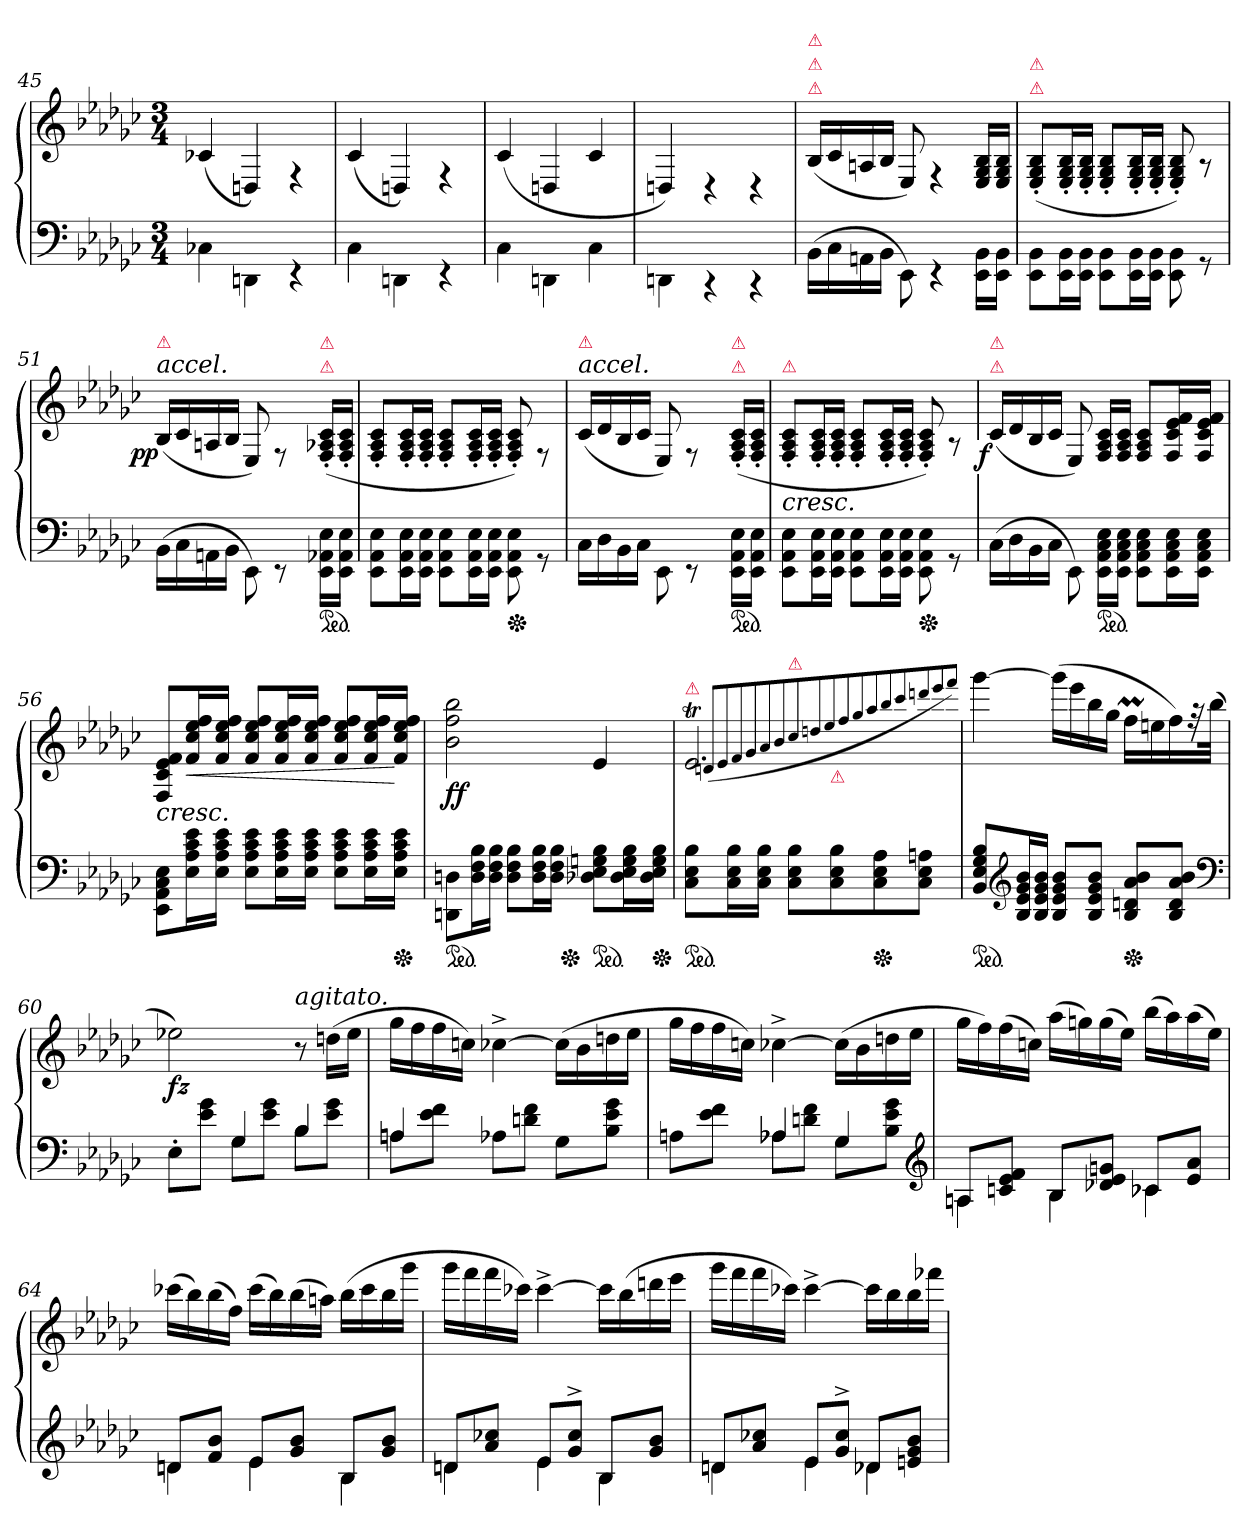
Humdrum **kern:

**kern	**kern	**dynam
*part1	*part1	*part1
*staff2	*staff1	*staff1/2
*clefF4	*clefG2	*
*k[b-e-a-d-g-c-]	*k[b-e-a-d-g-c-]	*
*e-:	*e-:	*
*M3/4	*M3/4	*
=45	=45	=45
4C-X\	(>4c-X/	.
4DDn\	4Dn/)	.
4rEE	4rF	.
=46	=46	=46
4C-\	(>4c-/	.
4DDn\	4Dn/)	.
4rEE	4rF	.
=47	=47	=47
4C-\	(>4c-/	.
4DDn\	4Dn/	.
4C-\	4c-/	.
=48	=48	=48
4DDn\	4Dn/)	.
4rCC	4rD	.
4rCC	4rD	.
=49	=49	=49
!	!LO:TX:a:i:color=crimson:t=⚠	!
!	!LO:TX:a:color=crimson:t=⚠	!
!	!LO:TX:a:color=crimson:t=⚠	!
(<16BB-\LL	(>16B-/LL	.
16C-\	16c-/	.
16AAn\	16An/	.
16BB-\JJ	16B-/JJ	.
8EE-\)	8E-/)	.
4rEE	4rF	.
16EE-\ 16BB-\LL	16E-/ 16G-/ 16B-/LL	.
16EE-\ 16BB-\JJ	16E-/ 16G-/ 16B-/JJ	.
=50	=50	=50
!	!LO:TX:a:i:color=crimson:t=⚠	!
!	!LO:TX:a:color=crimson:t=⚠	!
8EE-\ 8BB-\L	(>8E-'>/ 8G-'>/ 8B-'>/L	.
16EE-\ 16BB-\L	16E-'>/ 16G-'>/ 16B-'>/L	.
16EE-\ 16BB-\JJ	16E-'>/ 16G-'>/ 16B-'>/JJ	.
8EE-\ 8BB-\L	8E-'>/ 8G-'>/ 8B-'>/L	.
16EE-\ 16BB-\L	16E-'>/ 16G-'>/ 16B-'>/L	.
16EE-\ 16BB-\JJ	16E-'>/ 16G-'>/ 16B-'>/JJ	.
8EE-\ 8BB-\	8E-'>/ 8G-'>/ 8B-'>/)	.
8rGG	8rA	.
=51	=51	=51
!	!LO:TX:a:i:t=accel.	!
!	!LO:TX:a:color=crimson:t=⚠	!
!	!	!LO:DY:b:rj
(<16BB-\LL	(>16B-/LL	pp
16C-\	16c-/	.
16AAn\	16An/	.
16BB-\JJ	16B-/JJ	.
8EE-\)	8E-/)	.
!LO:N:vis=8	!LO:N:vis=8	!
4rEE	4rF	.
!	!LO:TX:a:i:color=crimson:t=⚠	!
!	!LO:TX:a:color=crimson:t=⚠	!
*ped	*	*
16EE-\ 16AA-X\ 16E-\LL	(>16F'>/ 16A-X'>/ 16c-'>/LL	.
16EE-\ 16AA-\ 16E-\JJ	16F'>/ 16A-'>/ 16c-'>/JJ	.
=52	=52	=52
8EE-\ 8AA-\ 8E-\L	8F'>/ 8A-'>/ 8c-'>/L	.
16EE-\ 16AA-\ 16E-\L	16F'>/ 16A-'>/ 16c-'>/L	.
16EE-\ 16AA-\ 16E-\JJ	16F'>/ 16A-'>/ 16c-'>/JJ	.
8EE-\ 8AA-\ 8E-\L	8F'>/ 8A-'>/ 8c-'>/L	.
16EE-\ 16AA-\ 16E-\L	16F'>/ 16A-'>/ 16c-'>/L	.
16EE-\ 16AA-\ 16E-\JJ	16F'>/ 16A-'>/ 16c-'>/JJ	.
*Xped	*	*
8EE-\ 8AA-\ 8E-\	8F'>/ 8A-'>/ 8c-'>/)	.
8rGG	8rF	.
=53	=53	=53
!	!LO:TX:a:i:t=accel.	!
!	!LO:TX:a:color=crimson:t=⚠	!
16C-\LL	(>16c-/LL	.
16D-\	16d-/	.
16BB-\	16B-/	.
16C-\JJ	16c-/JJ	.
8EE-\	8E-/)	.
!LO:N:vis=8	!LO:N:vis=8	!
4rEE	4rF	.
!	!LO:TX:a:i:color=crimson:t=⚠	!
!	!LO:TX:a:color=crimson:t=⚠	!
*ped	*	*
16EE-\ 16AA-\ 16E-\LL	(>16F'>/ 16A-'>/ 16c-'>/LL	.
16EE-\ 16AA-\ 16E-\JJ	16F'>/ 16A-'>/ 16c-'>/JJ	.
=54	=54	=54
!	!LO:TX:b:i:t=cresc.	!
!	!LO:TX:a:color=crimson:t=⚠	!
8EE-\ 8AA-\ 8E-\L	8F'>/ 8A-'>/ 8c-'>/L	.
16EE-\ 16AA-\ 16E-\L	16F'>/ 16A-'>/ 16c-'>/L	.
16EE-\ 16AA-\ 16E-\JJ	16F'>/ 16A-'>/ 16c-'>/JJ	.
8EE-\ 8AA-\ 8E-\L	8F'>/ 8A-'>/ 8c-'>/L	.
16EE-\ 16AA-\ 16E-\L	16F'>/ 16A-'>/ 16c-'>/L	.
16EE-\ 16AA-\ 16E-\JJ	16F'>/ 16A-'>/ 16c-'>/JJ	.
*Xped	*	*
8EE-\ 8AA-\ 8E-\	8F'>/ 8A-'>/ 8c-'>/)	.
8rGG	8rA	.
=55	=55	=55
!	!LO:TX:a:i:color=crimson:t=⚠	!
!	!LO:TX:a:color=crimson:t=⚠	!
!	!	!LO:DY:b:rj
(<16C-\LL	(>16c-/LL	f
16D-\	16d-/	.
16BB-\	16B-/	.
16C-\JJ	16c-/JJ	.
8EE-\)	8E-/)	.
*ped	*	*
16EE-\ 16AA-\ 16C-\ 16E-\LL	16F/ 16A-/ 16c-/LL	.
16EE-\ 16AA-\ 16C-\ 16E-\JJ	16F/ 16A-/ 16c-/JJ	.
8EE-\ 8AA-\ 8C-\ 8E-\L	8F/ 8A-/ 8c-/L	.
16EE-\ 16AA-\ 16C-\ 16E-\L	16F/ 16c-/ 16e-/ 16f/L	.
16EE-\ 16AA-\ 16C-\ 16E-\JJ	16F/ 16c-/ 16e-/ 16f/JJ	.
=56	=56	=56
!	!LO:TX:b:i:t=cresc.	!
8EE-\ 8AA-\ 8C-\ 8E-\L	8F/ 8c-/ 8e-/ 8f/L	.
!	!	!LO:HP:b
16E- 16A- 16c- 16e-L	16f/ 16cc-/ 16ee-/ 16ff/L	<
16E- 16A- 16c- 16e-JJ	16f/ 16cc-/ 16ee-/ 16ff/JJ	.
8E- 8A- 8c- 8e-L	8f/ 8cc-/ 8ee-/ 8ff/L	.
16E- 16A- 16c- 16e-L	16f/ 16cc-/ 16ee-/ 16ff/L	.
16E- 16A- 16c- 16e-JJ	16f/ 16cc-/ 16ee-/ 16ff/JJ	.
8E- 8A- 8c- 8e-L	8f/ 8cc-/ 8ee-/ 8ff/L	.
16E- 16A- 16c- 16e-L	16f/ 16cc-/ 16ee-/ 16ff/L	.
*Xped	*	*
16E- 16A- 16c- 16e-JJ	16f/ 16cc-/ 16ee-/ 16ff/JJ	[
=57	=57	=57
!	!	!LO:DY:b
*ped	*	*
*	*^	*
8DDn\ 8Dn\L	2b- 2ff 2bb-	4...ryy	ff
16D 16F 16B-L	.	.	.
16D 16F 16B-JJ	.	.	.
8D 8F 8B-L	.	.	.
16D 16F 16B-L	.	.	.
16D 16F 16B-JJ	.	.	.
*Xped	*	*	*
.	.	4ryy	.
*ped	*	*	*
8D-X 8E- 8Gn 8B-L	4e-	.	.
16D- 16E- 16G 16B-L	.	.	.
*Xped	*	*	*
16D- 16E- 16G 16B-JJ	.	.	.
.	.	32ryy	.
=58	=58	=58	=58
!	!LO:TX:a:color=crimson:t=⚠	!	!
*	*	*^	*
*ped	*	*	*	*
8C- 8E- 8B-L	2.e-T	4ryy	4.ryy	.
16C- 16E- 16B-L	.	.	.	.
16C- 16E- 16B-JJ	.	.	.	.
!	!	!LO:TX:a:color=crimson:t=⚠	!	!
8C- 8E- 8B-L	.	2ryy	.	.
!	!	!	!LO:TX:b:i:color=crimson:t=⚠	!
8C- 8E- 8B-	.	.	4.ryy	.
*Xped	*	*	*	*
8C- 8E- 8A-	.	.	.	.
8C- 8E- 8AnJ	.	.	.	.
.	(<8qqdn/L	.	.	.
.	8qqe-/	.	.	.
.	8qqf/	.	.	.
.	8qqg-/	.	.	.
.	8qqa-/	.	.	.
.	8qqb-/	.	.	.
.	8qqcc-/	.	.	.
.	8qqddn/	.	.	.
.	8qqee-/	.	.	.
.	8qqff/	.	.	.
.	8qqgg-/	.	.	.
.	8qqaa-/	.	.	.
.	8qqbb-/	.	.	.
.	8qqccc-/	.	.	.
.	8qqdddn/	.	.	.
.	8qqeee-/	.	.	.
.	8qqfff/J)	.	.	.
.	.	.	.	[ [
=59	=59	=59	=59	=59
!LO:TX:a:color=crimson:t=⚠	!	!	!	!
!	!	!	!	!LO:DY:b=2
!	!	!	!	!LO:DY:n=1:b
*	*v	*v	*v	*
*ped	*	*
8BB- 8E- 8G- 8B-L	[4ggg-TTT	fz fff
*clefG2	*	*
16B- 16e- 16g- 16b-L	.	.
16B- 16e- 16g- 16b-JJ	.	.
8B- 8e- 8g- 8b-L	(>16ggg-LL]	.
.	16eee-	.
8B- 8e- 8g- 8b-J	16bb-	.
.	16gg-JJ	.
*Xped	*	*
8B- 8dn 8a- 8b-L	16ffm\LL	.
.	16een\	.
8B- 8d 8a- 8b-J	16ff\)	.
.	32rff	.
.	(>32bb-\JJk	.
*clefF4	*	*
=60	=60	=60
*^	*	*
!	!	!	!LO:DY:b
4ryy	8E-'>L	2ee-X)	fz
.	8e- 8g-J	.	.
4G-/	8G-L	.	.
.	8e- 8g-J	.	.
!	!	!LO:TX:a:i:t=agitato.	!
4B-/	8B-L	8r	.
.	8e- 8g-J	(>16ddn\LL	.
.	.	16ee-\JJ	.
=61	=61	=61	=61
8AnL	4An/	16gg-LL	.
.	.	16ff	.
8e-\ 8f\J	.	16ff	.
.	.	16ccnJJ)	.
8A-XL	4ryy	[4cc-X^\	.
8dn\ 8f\J	.	.	.
8G-L	4ryy	(>16cc-LL]	.
.	.	16b-	.
8B-\ 8e-\ 8g-\J	.	16ddn	.
.	.	16ee-JJ	.
=62	=62	=62	=62
8AnL	4ryy	16gg-LL	.
.	.	16ff	.
8e-\ 8f\J	.	16ff	.
.	.	16ccnJJ)	.
8A-XL	4A-X/	[4cc-X^\	.
8dn\ 8f\J	.	.	.
8G-L	4G-/	(>16cc-LL]	.
.	.	16b-	.
8B-\ 8e-\ 8g-\J	.	16ddn	.
.	.	16ee-JJ	.
*clefG2	*	*	*
=63	=63	=63	=63
8AnL	4An	16gg-LL	.
.	.	16ff)	.
8cn 8e- 8fJ	.	(>16ff	.
.	.	16ccnJJ)	.
8B-L	4B-	(>16aa-LL	.
.	.	16ggn)	.
8d-X 8e- 8gnJ	.	(>16gg	.
.	.	16ee-JJ)	.
8c-XL	4c-X	(>16bb-LL	.
.	.	16aa-)	.
8e- 8a-J	.	(>16aa-	.
.	.	16ee-JJ)	.
=64	=64	=64	=64
8dnL	4dn	(>16ccc-XLL	.
.	.	16bb-)	.
8f 8b-J	.	(>16bb-	.
.	.	16ffJJ)	.
8e-L	4e-	(>16ccc-LL	.
.	.	16bb-)	.
8g- 8b-J	.	(>16bb-	.
.	.	16aanJJ)	.
8B-L	4B-	(>16bb-LL	.
.	.	16ccc-	.
8g- 8b-J	.	16bb-	.
.	.	16ggg-JJ	.
=65	=65	=65	=65
8dnL	4dn\	16ggg-LL	.
.	.	16fff	.
8a- 8cc-XJ	.	16fff	.
.	.	16ccc-XJJ)	.
8e-L	4e-\	[4ccc-^<\	.
8g-^> 8cc-^>J	.	.	.
8B-L	4B-\	16ccc-LL]	.
.	.	(>16bb-	.
8g- 8b-J	.	16dddn	.
.	.	16eee-JJ	.
=66	=66	=66	=66
8dnL	4dn\	16ggg-LL	.
.	.	16fff	.
8a- 8cc-XJ	.	16fff	.
.	.	16ccc-XJJ)	.
8e-L	4e-\	[4ccc-^<	.
8g-^> 8cc-^>J	.	.	.
8d-XL	4d-X\	16ccc-LL]	.
.	.	16bb-	.
8en 8g- 8b-J	.	16bb-	.
.	.	16fff-XJJ	.
*v	*v	*	*
=	=	=
*-	*-	*-
